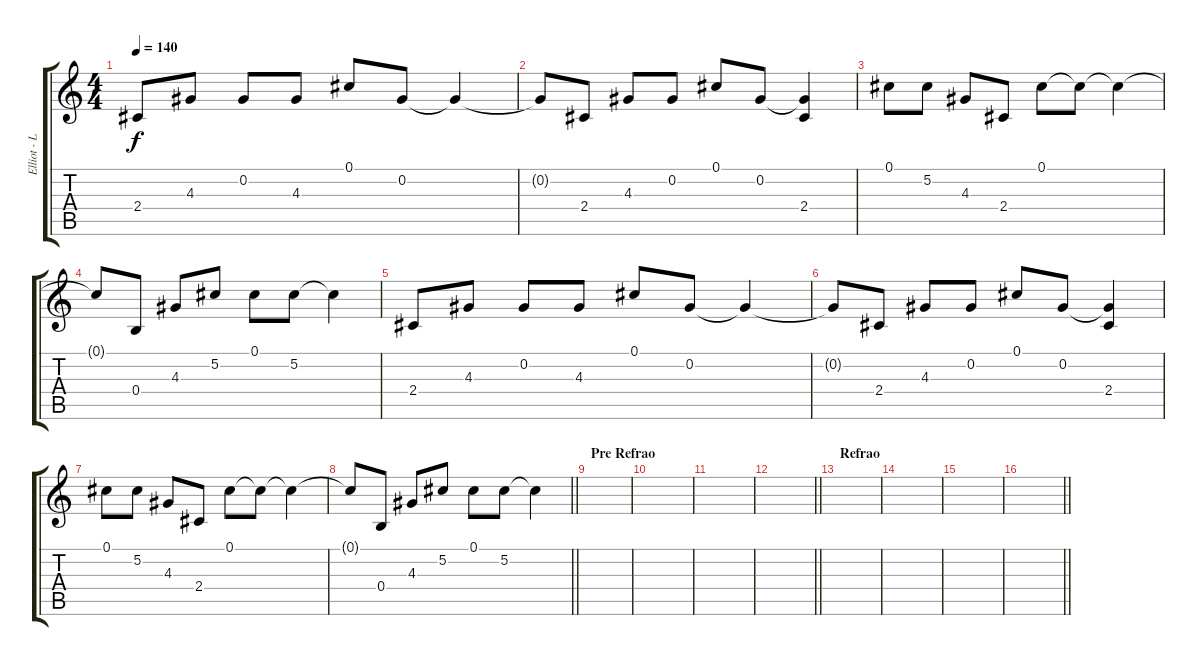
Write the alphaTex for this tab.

\track ("Elliot - Limpa" "Elliot - L") {instrument electricguitarclean}
\staff {score tabs}
\tuning (Db4 Ab3 E3 B2 Gb2 B1) {hide}
\ts (4 4)
\tempo 140
\clef g2
\ks c
2.4.8{dy f} 4.3.8 0.2.8 4.3.8 0.1.8 0.2.8 0.2{t}.4 |
0.2{t}.8 2.4.8 4.3.8 0.2.8 0.1.8 0.2.8 (0.2{t} 2.4).4 |
0.1.8 5.2.8 4.3.8 2.4.8 0.1.8 0.1{t}.8 0.1{t}.4 |
0.1{t}.8 0.4.8 4.3.8 5.2.8 0.1.8 5.2.8 5.2{t}.4 |
2.4.8 4.3.8 0.2.8 4.3.8 0.1.8 0.2.8 0.2{t}.4 |
0.2{t}.8 2.4.8 4.3.8 0.2.8 0.1.8 0.2.8 (0.2{t} 2.4).4 |
0.1.8 5.2.8 4.3.8 2.4.8 0.1.8 0.1{t}.8 0.1{t}.4 |
\barLineRight lightlight
0.1{t}.8 0.4.8 4.3.8 5.2.8 0.1.8 5.2.8 5.2{t}.4 |
\section ("" "Pre Refrao")
|
|
|
\barLineRight lightlight
|
\section ("" "Refrao")
|
|
|
\barLineRight lightlight
